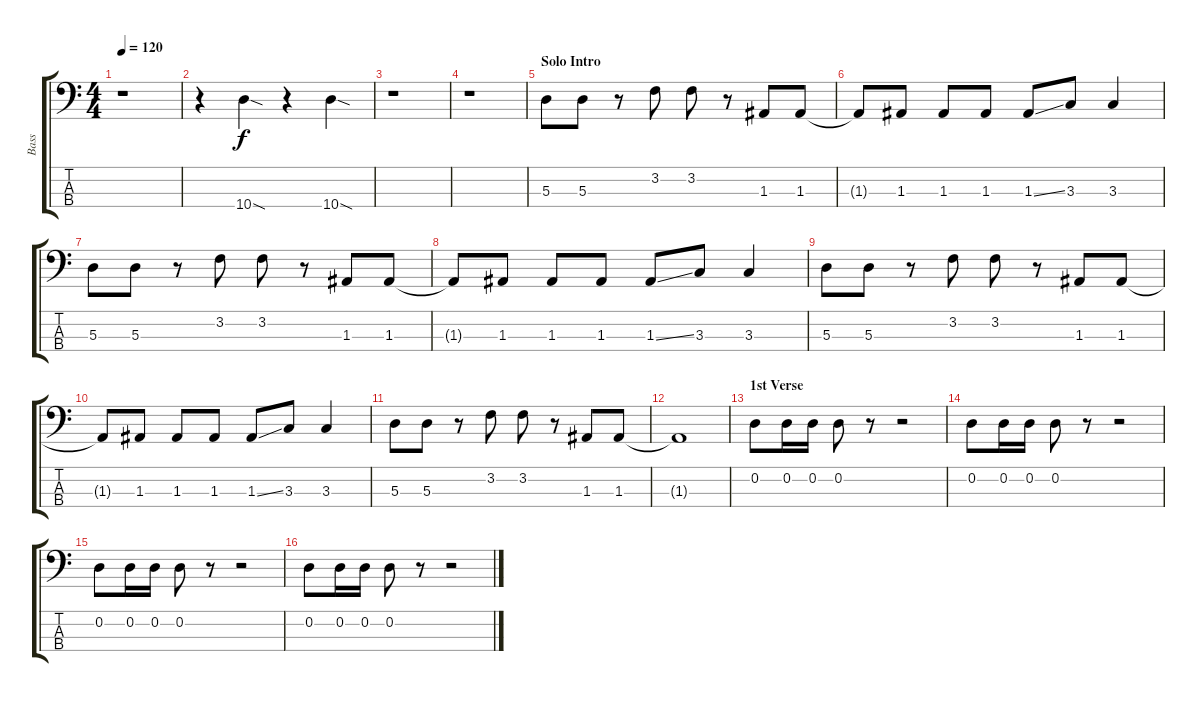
\track ("Bass" "Bass") {instrument electricbasspick}
\staff {score tabs}
\tuning (G2 D2 A1 E1) {hide}
\ts (4 4)
\tempo 120
\clef f4
\ks c
r.1{dy f instrument electricbasspick} |
r.4 10.4{sod}.4 r.4 10.4{sod}.4 |
r.1 |
r.1 |
\section ("" "Solo Intro")
5.3.8 5.3.8 r.8 3.2.8 3.2.8 r.8 1.3.8 1.3.8 |
1.3{t}.8 1.3.8 1.3.8 1.3.8 1.3{ss}.8 3.3.8 3.3.4 |
5.3.8 5.3.8 r.8 3.2.8 3.2.8 r.8 1.3.8 1.3.8 |
1.3{t}.8 1.3.8 1.3.8 1.3.8 1.3{ss}.8 3.3.8 3.3.4 |
5.3.8 5.3.8 r.8 3.2.8 3.2.8 r.8 1.3.8 1.3.8 |
1.3{t}.8 1.3.8 1.3.8 1.3.8 1.3{ss}.8 3.3.8 3.3.4 |
5.3.8 5.3.8 r.8 3.2.8 3.2.8 r.8 1.3.8 1.3.8 |
1.3{t}.1 |
\section ("" "1st Verse")
0.2.8 0.2.16 0.2.16 0.2.8 r.8 r.2 |
0.2.8 0.2.16 0.2.16 0.2.8 r.8 r.2 |
0.2.8 0.2.16 0.2.16 0.2.8 r.8 r.2 |
0.2.8 0.2.16 0.2.16 0.2.8 r.8 r.2
